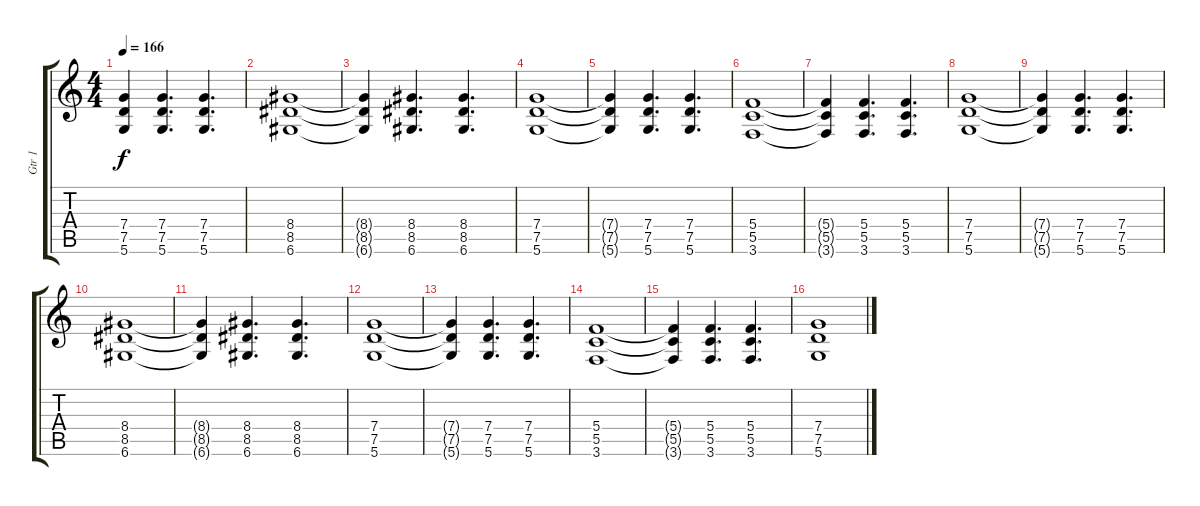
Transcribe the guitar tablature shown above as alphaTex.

\track ("Gtr 1" "Gtr 1") {instrument distortionguitar}
\staff {score tabs}
\tuning (D4 A3 F3 C3 G2 D2) {hide}
\ts (4 4)
\tempo 166
\clef g2
\ks c
(7.4{t} 7.5{t} 5.6{t}).4{dy f} (7.4 7.5 5.6).4{d} (7.4 7.5 5.6).4{d} |
(8.4 8.5 6.6).1 |
(8.4{t} 8.5{t} 6.6{t}).4 (8.4 8.5 6.6).4{d} (8.4 8.5 6.6).4{d} |
(7.4 7.5 5.6).1 |
(7.4{t} 7.5{t} 5.6{t}).4 (7.4 7.5 5.6).4{d} (7.4 7.5 5.6).4{d} |
(5.4 5.5 3.6).1 |
(5.4{t} 5.5{t} 3.6{t}).4 (5.4 5.5 3.6).4{d} (5.4 5.5 3.6).4{d} |
(7.4 7.5 5.6).1 |
(7.4{t} 7.5{t} 5.6{t}).4 (7.4 7.5 5.6).4{d} (7.4 7.5 5.6).4{d} |
(8.4 8.5 6.6).1 |
(8.4{t} 8.5{t} 6.6{t}).4 (8.4 8.5 6.6).4{d} (8.4 8.5 6.6).4{d} |
(7.4 7.5 5.6).1 |
(7.4{t} 7.5{t} 5.6{t}).4 (7.4 7.5 5.6).4{d} (7.4 7.5 5.6).4{d} |
(5.4 5.5 3.6).1 |
(5.4{t} 5.5{t} 3.6{t}).4 (5.4 5.5 3.6).4{d} (5.4 5.5 3.6).4{d} |
(7.4 7.5 5.6).1
